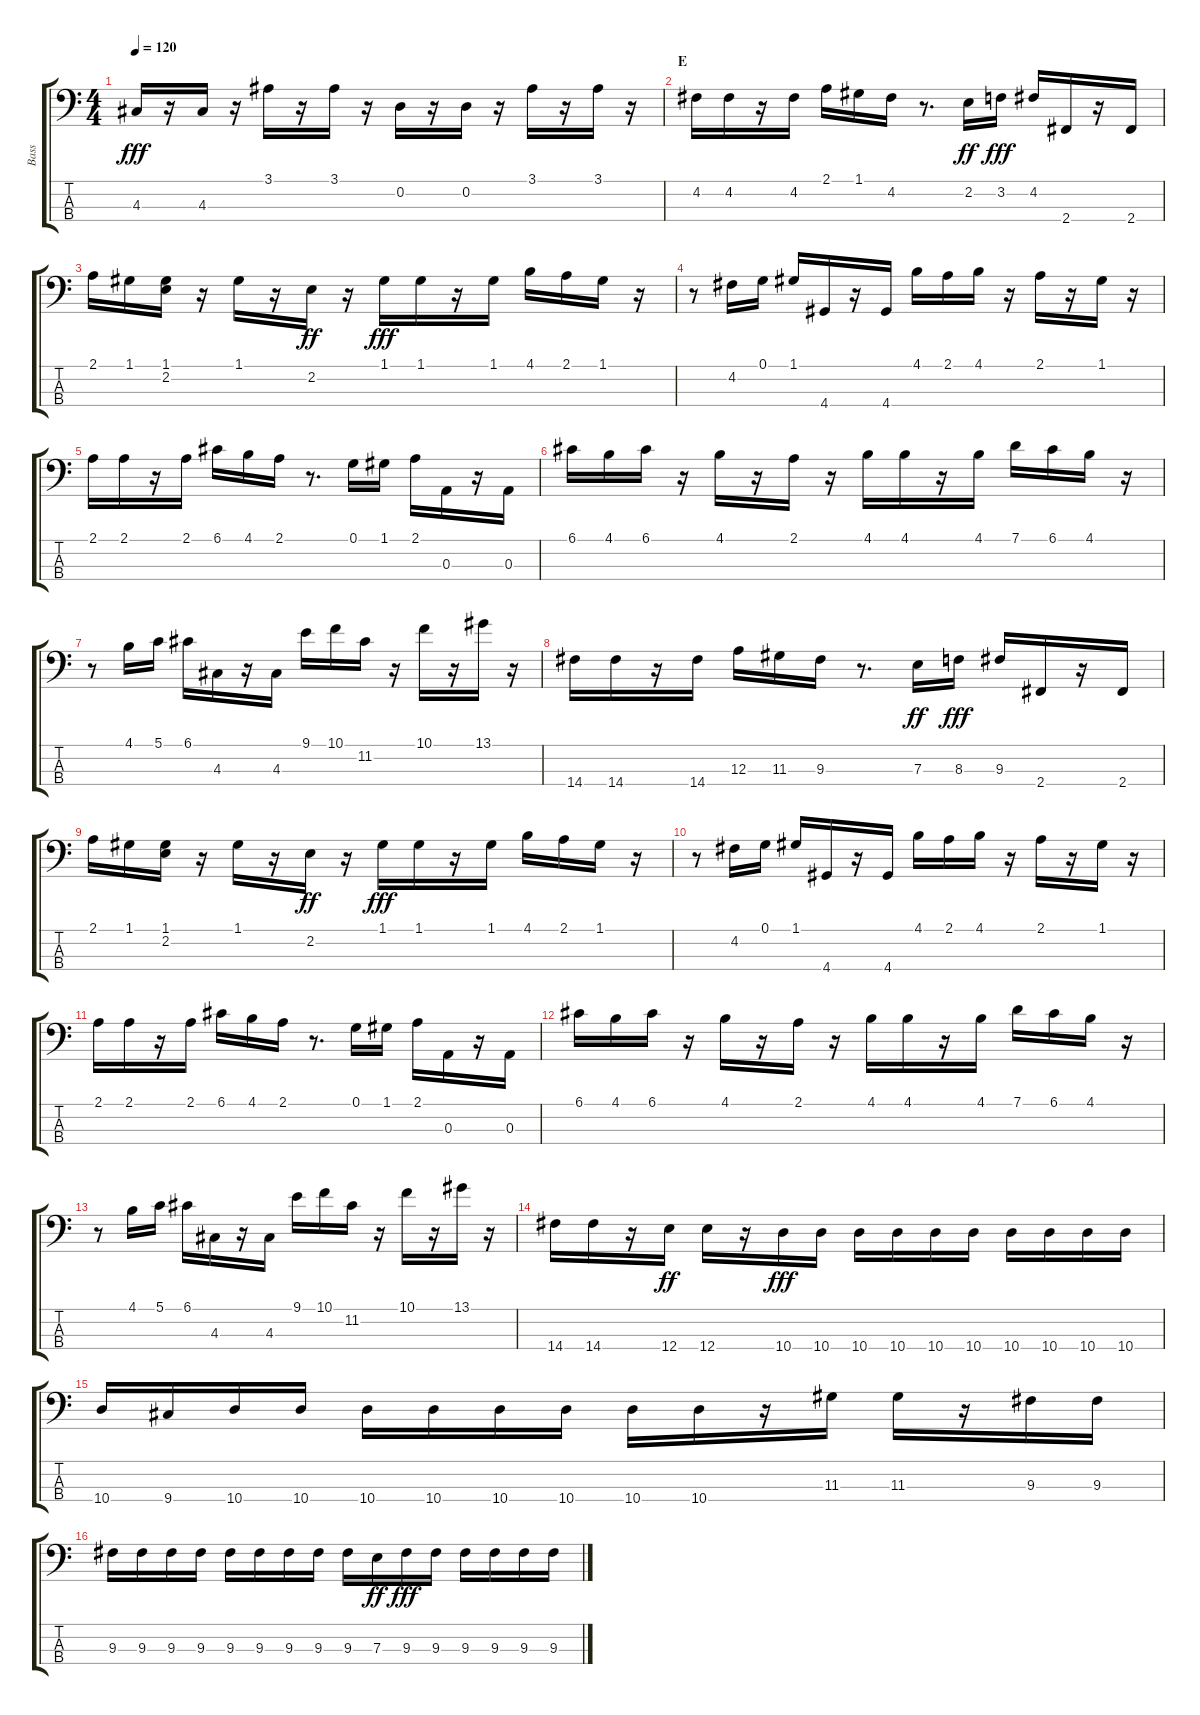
\track ("Bass" "Bass") {instrument electricbassfinger}
\staff {score tabs}
\tuning (G2 D2 A1 E1) {hide}
\ts (4 4)
\tempo 120
\clef f4
\ks c
4.3.16{dy fff} r.16 4.3.16 r.16 3.1.16 r.16 3.1.16 r.16 0.2.16 r.16 0.2.16 r.16 3.1.16 r.16 3.1.16 r.16 |
\section ("" "E")
4.2.16 4.2.16 r.16 4.2.16 2.1.16 1.1.16 4.2.16 r.8{d} 2.2.16{dy ff} 3.2.16{dy fff} 4.2.16 2.4.16 r.16 2.4.16 |
2.1.16 1.1.16 (1.1 2.2).16 r.16 1.1.16 r.16 2.2.16{dy ff} r.16 1.1.16{dy fff} 1.1.16 r.16 1.1.16 4.1.16 2.1.16 1.1.16 r.16 |
r.8 4.2.16 0.1.16 1.1.16 4.4.16 r.16 4.4.16 4.1.16 2.1.16 4.1.16 r.16 2.1.16 r.16 1.1.16 r.16 |
2.1.16 2.1.16 r.16 2.1.16 6.1.16 4.1.16 2.1.16 r.8{d} 0.1.16 1.1.16 2.1.16 0.3.16 r.16 0.3.16 |
6.1.16 4.1.16 6.1.16 r.16 4.1.16 r.16 2.1.16 r.16 4.1.16 4.1.16 r.16 4.1.16 7.1.16 6.1.16 4.1.16 r.16 |
r.8 4.1.16 5.1.16 6.1.16 4.3.16 r.16 4.3.16 9.1.16 10.1.16 11.2.16 r.16 10.1.16 r.16 13.1.16 r.16 |
14.4.16 14.4.16 r.16 14.4.16 12.3.16 11.3.16 9.3.16 r.8{d} 7.3.16{dy ff} 8.3.16{dy fff} 9.3.16 2.4.16 r.16 2.4.16 |
2.1.16 1.1.16 (1.1 2.2).16 r.16 1.1.16 r.16 2.2.16{dy ff} r.16 1.1.16{dy fff} 1.1.16 r.16 1.1.16 4.1.16 2.1.16 1.1.16 r.16 |
r.8 4.2.16 0.1.16 1.1.16 4.4.16 r.16 4.4.16 4.1.16 2.1.16 4.1.16 r.16 2.1.16 r.16 1.1.16 r.16 |
2.1.16 2.1.16 r.16 2.1.16 6.1.16 4.1.16 2.1.16 r.8{d} 0.1.16 1.1.16 2.1.16 0.3.16 r.16 0.3.16 |
6.1.16 4.1.16 6.1.16 r.16 4.1.16 r.16 2.1.16 r.16 4.1.16 4.1.16 r.16 4.1.16 7.1.16 6.1.16 4.1.16 r.16 |
r.8 4.1.16 5.1.16 6.1.16 4.3.16 r.16 4.3.16 9.1.16 10.1.16 11.2.16 r.16 10.1.16 r.16 13.1.16 r.16 |
14.4.16 14.4.16 r.16 12.4.16{dy ff} 12.4.16 r.16 10.4.16{dy fff} 10.4.16 10.4.16 10.4.16 10.4.16 10.4.16 10.4.16 10.4.16 10.4.16 10.4.16 |
10.4.16 9.4.16 10.4.16 10.4.16 10.4.16 10.4.16 10.4.16 10.4.16 10.4.16 10.4.16 r.16 11.3.16 11.3.16 r.16 9.3.16 9.3.16 |
9.3.16 9.3.16 9.3.16 9.3.16 9.3.16 9.3.16 9.3.16 9.3.16 9.3.16 7.3.16{dy ff} 9.3.16{dy fff} 9.3.16 9.3.16 9.3.16 9.3.16 9.3.16
